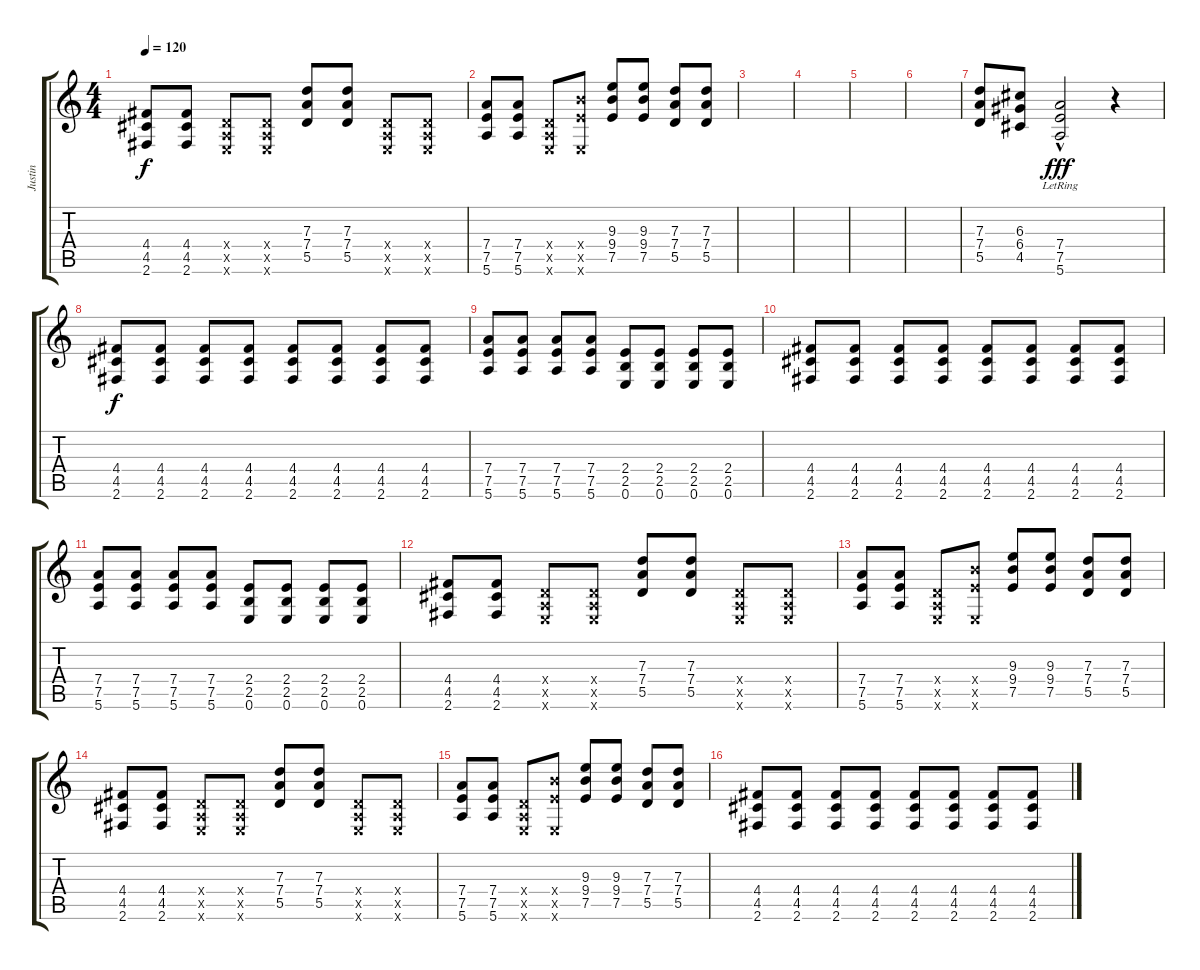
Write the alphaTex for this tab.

\track ("Justin" "Justin") {instrument overdrivenguitar}
\staff {score tabs}
\tuning (E4 B3 G3 D3 A2 E2) {hide}
\ts (4 4)
\tempo 120
\clef g2
\ks c
(4.4 4.5 2.6).8{dy f} (4.4 4.5 2.6).8 (0.4{x} 0.5{x} 0.6{x}).8 (0.4{x} 0.5{x} 0.6{x}).8 (7.3 7.4 5.5).8 (7.3 7.4 5.5).8 (0.4{x} 0.5{x} 0.6{x}).8 (0.4{x} 0.5{x} 0.6{x}).8 |
(7.4 7.5 5.6).8 (7.4 7.5 5.6).8 (0.4{x} 0.5{x} 0.6{x}).8 (9.4{x} 7.5{x} 0.6{x}).8 (9.3 9.4 7.5).8 (9.3 9.4 7.5).8 (7.3 7.4 5.5).8 (7.3 7.4 5.5).8 |
|
|
|
|
(7.3 7.4 5.5).8 (6.3 6.4 4.5).8 (7.4{hac lr} 7.5{hac lr} 5.6{hac lr}).2{dy fff} r.4 |
(4.4 4.5 2.6).8{dy f} (4.4 4.5 2.6).8 (4.4 4.5 2.6).8 (4.4 4.5 2.6).8 (4.4 4.5 2.6).8 (4.4 4.5 2.6).8 (4.4 4.5 2.6).8 (4.4 4.5 2.6).8 |
(7.4 7.5 5.6).8 (7.4 7.5 5.6).8 (7.4 7.5 5.6).8 (7.4 7.5 5.6).8 (2.4 2.5 0.6).8 (2.4 2.5 0.6).8 (2.4 2.5 0.6).8 (2.4 2.5 0.6).8 |
(4.4 4.5 2.6).8 (4.4 4.5 2.6).8 (4.4 4.5 2.6).8 (4.4 4.5 2.6).8 (4.4 4.5 2.6).8 (4.4 4.5 2.6).8 (4.4 4.5 2.6).8 (4.4 4.5 2.6).8 |
(7.4 7.5 5.6).8 (7.4 7.5 5.6).8 (7.4 7.5 5.6).8 (7.4 7.5 5.6).8 (2.4 2.5 0.6).8 (2.4 2.5 0.6).8 (2.4 2.5 0.6).8 (2.4 2.5 0.6).8 |
(4.4 4.5 2.6).8 (4.4 4.5 2.6).8 (0.4{x} 0.5{x} 0.6{x}).8 (0.4{x} 0.5{x} 0.6{x}).8 (7.3 7.4 5.5).8 (7.3 7.4 5.5).8 (0.4{x} 0.5{x} 0.6{x}).8 (0.4{x} 0.5{x} 0.6{x}).8 |
(7.4 7.5 5.6).8 (7.4 7.5 5.6).8 (0.4{x} 0.5{x} 0.6{x}).8 (9.4{x} 7.5{x} 0.6{x}).8 (9.3 9.4 7.5).8 (9.3 9.4 7.5).8 (7.3 7.4 5.5).8 (7.3 7.4 5.5).8 |
(4.4 4.5 2.6).8 (4.4 4.5 2.6).8 (0.4{x} 0.5{x} 0.6{x}).8 (0.4{x} 0.5{x} 0.6{x}).8 (7.3 7.4 5.5).8 (7.3 7.4 5.5).8 (0.4{x} 0.5{x} 0.6{x}).8 (0.4{x} 0.5{x} 0.6{x}).8 |
(7.4 7.5 5.6).8 (7.4 7.5 5.6).8 (0.4{x} 0.5{x} 0.6{x}).8 (9.4{x} 7.5{x} 0.6{x}).8 (9.3 9.4 7.5).8 (9.3 9.4 7.5).8 (7.3 7.4 5.5).8 (7.3 7.4 5.5).8 |
(4.4 4.5 2.6).8 (4.4 4.5 2.6).8 (4.4 4.5 2.6).8 (4.4 4.5 2.6).8 (4.4 4.5 2.6).8 (4.4 4.5 2.6).8 (4.4 4.5 2.6).8 (4.4 4.5 2.6).8
